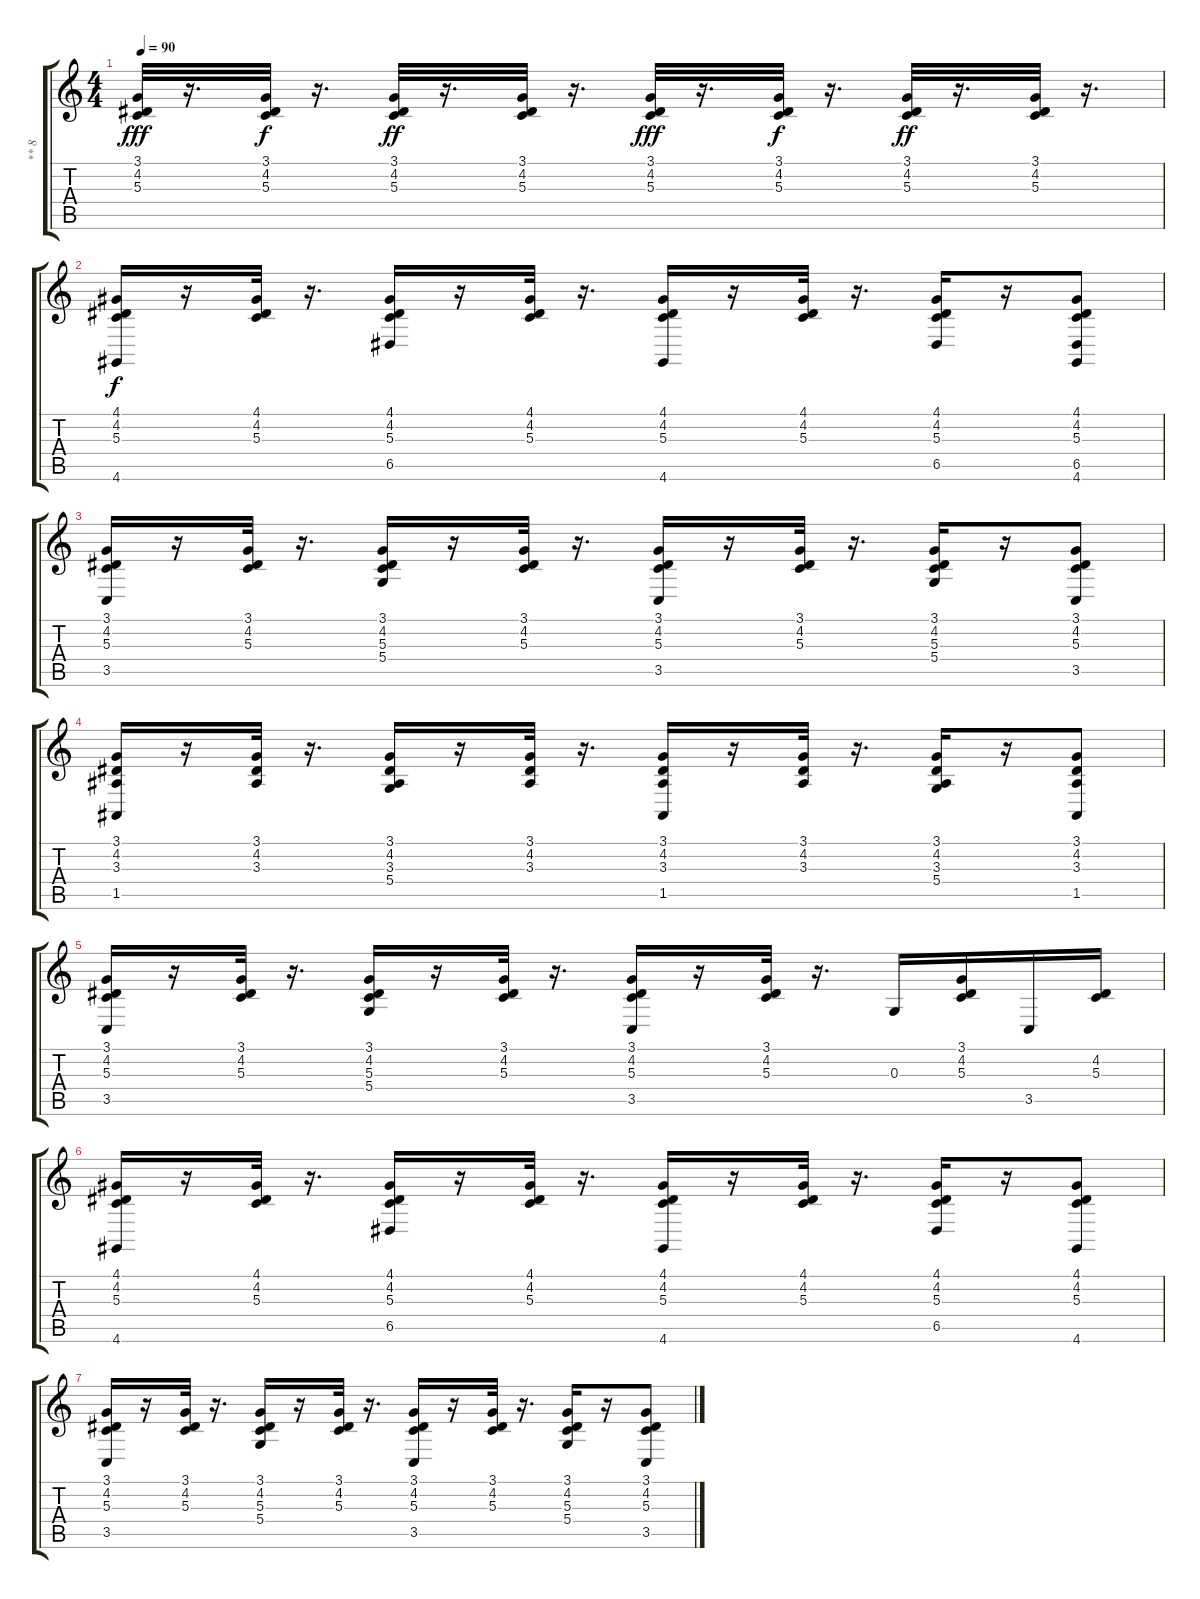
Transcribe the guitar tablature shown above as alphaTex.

\track ("** 8" "** 8") {instrument acousticgrandpiano}
\staff {score tabs}
\tuning (E4 B3 G3 D3 A2 E2) {hide}
\ts (4 4)
\tempo 90
\clef g2
\ks c
(3.1 4.2 5.3).32{dy fff} r.16{d} (3.1 4.2 5.3).32{dy f} r.16{d} (3.1 4.2 5.3).32{dy ff} r.16{d} (3.1 4.2 5.3).32 r.16{d} (3.1 4.2 5.3).32{dy fff} r.16{d} (3.1 4.2 5.3).32{dy f} r.16{d} (3.1 4.2 5.3).32{dy ff} r.16{d} (3.1 4.2 5.3).32 r.16{d} |
(4.1 4.2 5.3 4.6).16{dy f} r.16 (4.1 4.2 5.3).32 r.16{d} (4.1 4.2 5.3 6.5).16 r.16 (4.1 4.2 5.3).32 r.16{d} (4.1 4.2 5.3 4.6).16 r.16 (4.1 4.2 5.3).32 r.16{d} (4.1 4.2 5.3 6.5).16 r.16 (4.1 4.2 5.3 6.5 4.6).8 |
(3.1 4.2 5.3 3.5).16 r.16 (3.1 4.2 5.3).32 r.16{d} (3.1 4.2 5.3 5.4).16 r.16 (3.1 4.2 5.3).32 r.16{d} (3.1 4.2 5.3 3.5).16 r.16 (3.1 4.2 5.3).32 r.16{d} (3.1 4.2 5.3 5.4).16 r.16 (3.1 4.2 5.3 3.5).8 |
(3.1 4.2 3.3 1.5).16 r.16 (3.1 4.2 3.3).32 r.16{d} (3.1 4.2 3.3 5.4).16 r.16 (3.1 4.2 3.3).32 r.16{d} (3.1 4.2 3.3 1.5).16 r.16 (3.1 4.2 3.3).32 r.16{d} (3.1 4.2 3.3 5.4).16 r.16 (3.1 4.2 3.3 1.5).8 |
(3.1 4.2 5.3 3.5).16 r.16 (3.1 4.2 5.3).32 r.16{d} (3.1 4.2 5.3 5.4).16 r.16 (3.1 4.2 5.3).32 r.16{d} (3.1 4.2 5.3 3.5).16 r.16 (3.1 4.2 5.3).32 r.16{d} 0.3.16 (3.1 4.2 5.3).16 3.5.16 (4.2 5.3).16 |
(4.1 4.2 5.3 4.6).16 r.16 (4.1 4.2 5.3).32 r.16{d} (4.1 4.2 5.3 6.5).16 r.16 (4.1 4.2 5.3).32 r.16{d} (4.1 4.2 5.3 4.6).16 r.16 (4.1 4.2 5.3).32 r.16{d} (4.1 4.2 5.3 6.5).16 r.16 (4.1 4.2 5.3 4.6).8 |
(3.1 4.2 5.3 3.5).16 r.16 (3.1 4.2 5.3).32 r.16{d} (3.1 4.2 5.3 5.4).16 r.16 (3.1 4.2 5.3).32 r.16{d} (3.1 4.2 5.3 3.5).16 r.16 (3.1 4.2 5.3).32 r.16{d} (3.1 4.2 5.3 5.4).16 r.16 (3.1 4.2 5.3 3.5).8
